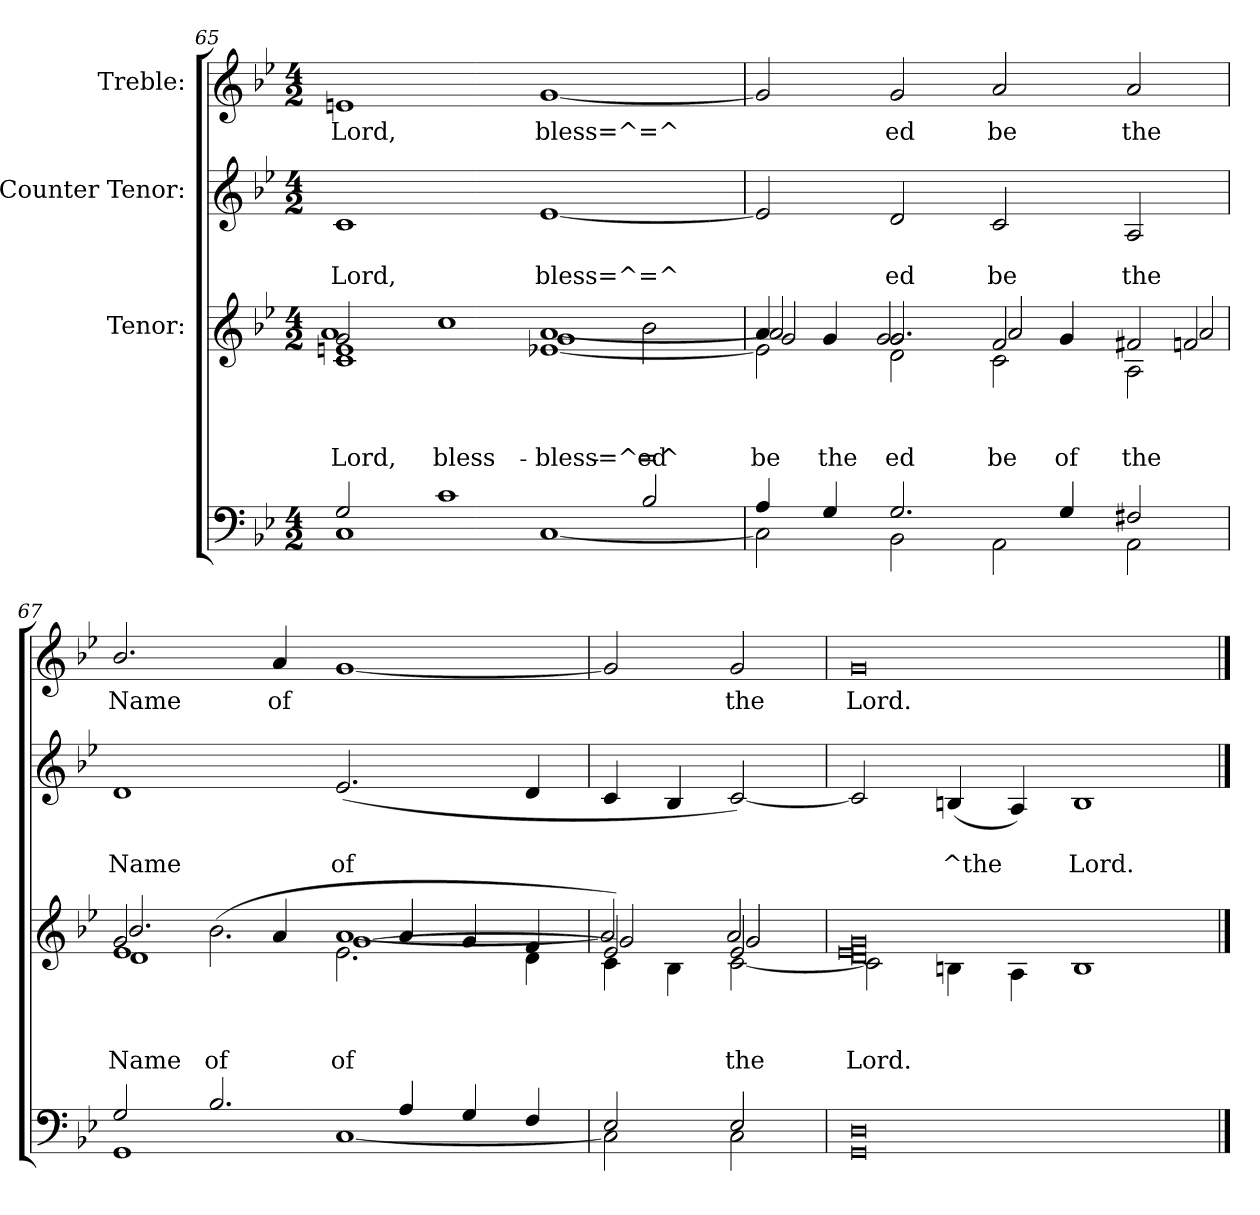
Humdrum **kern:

**kern	**kern	**text	**text	**text	**kern	**text	**text	**kern	**text
*part4	*part3	*part3	*part3	*part3	*part2	*part2	*part2	*part1	*part1
*staff4	*staff3	*staff3	*staff3	*staff3	*staff2	*staff2	*staff2	*staff1	*staff1
*	*I"Tenor:	*	*	*	*I"Counter  Tenor:	*	*	*I"Treble:	*
!!LO:LB:g=z
*clefF4	*clefG2	*	*	*	*clefG2	*	*	*clefG2	*
*k[b-e-]	*k[b-e-]	*	*	*	*k[b-e-]	*	*	*k[b-e-]	*
*B-:	*B-:	*	*	*	*B-:	*	*	*B-:	*
*M4/2	*M4/2	*	*	*	*M4/2	*	*	*M4/2	*
=65	=65	=65	=65	=65	=65	=65	=65	=65	=65
*^	*	*	*	*	*	*	*	*	*
!	!	!	!	!	!LO:LY:b	!	!	!	!	!
*	*	*^	*	*	*	*	*	*	*	*
!	!	!	!	!	!	!LO:LY:b	!	!	!LO:LY:b	!	!LO:LY:b
*	*	*^	*^	*	*	*	*	*	*	*	*
2G/	1C	2g/	1a	1en	1c	.	.	Lord,	1c	.	Lord,	1en	Lord,
!	!	!	!	!	!	!	!	!LO:LY:b	!	!	!	!	!
1c	.	1cc	.	.	.	.	.	bless-	.	.	.	.	.
!	!	!	!	!	!	!	!	!LO:LY:b	!	!	!LO:LY:b	!	!LO:LY:b
.	[>1C	.	[<1a	1g	[>1e-X	.	.	bless=^=^	[<1e-	.	bless=^=^	[<1g	bless=^=^
!	!	!	!	!	!	!	!	!LO:LY:b	!	!	!	!	!
2B-/	.	2b-\	.	.	.	.	.	-ed	.	.	.	.	.
=66	=66	=66	=66	=66	=66	=66	=66	=66	=66	=66	=66	=66	=66
!	!	!	!	!	!	!	!	!LO:LY:b	!	!	!	!	!
4A/	2C\]	4a/	2a/]	2g/	2e-\]	.	.	be	2e-/]	.	.	2g/]	.
!	!	!	!	!	!	!	!	!LO:LY:b	!	!	!	!	!
4G/	.	4g/	.	.	.	.	.	the	.	.	.	.	.
!	!	!	!	!	!	!	!	!LO:LY:b	!	!	!	!	!
!	!	!	!	!	!	!	!	!LO:LY:b	!	!	!LO:LY:b	!	!LO:LY:b
2.G/	2BB-\	2.g/	2g/	2g/	2d\	.	.	ed	2d/	.	ed	2g/	ed
!	!	!	!	!	!	!	!	!LO:LY:b	!	!	!LO:LY:b	!	!LO:LY:b
.	2AA\	.	2f/	2a/	2c\	.	.	be	2c/	.	be	2a/	be
!	!	!	!	!	!	!	!	!LO:LY:b	!	!	!	!	!
4G/	.	4g/	.	.	.	.	.	of	.	.	.	.	.
!	!	!	!	!	!	!	!	!LO:LY:b	!	!	!	!	!
!	!	!	!	!	!	!	!	!LO:LY:b	!	!	!LO:LY:b	!	!LO:LY:b
2F#X/	2AA\	2f#X/	2fn/	2a/	2A\	.	.	the	2A/	.	the	2a/	the
=67	=67	=67	=67	=67	=67	=67	=67	=67	=67	=67	=67	=67	=67
*	*	*	*	*	*	*	*	*	*	*	*	*MM242	*
!	!	!	!	!	!	!	!	!LO:LY:b	!	!	!	!	!
!	!	!	!	!	!	!	!	!LO:LY:b	!	!	!LO:LY:b	!	!LO:LY:b
2G/	1GG	2g/	1e-	2.b-/	1d	.	.	Name	1d	.	Name	2.b-/	Name
!	!	!	!	!	!	!	!	!LO:LY:b	!	!	!	!	!
2.B-/	.	(>2.b-\	.	.	.	.	.	of	.	.	.	.	.
!	!	!	!	!	!	!	!	!	!	!	!	!	!LO:LY:b
.	.	.	.	4a/	.	.	.	.	.	.	.	4a/	of
!	!	!	!	!	!	!	!	!LO:LY:b	!	!	!LO:LY:b	!	!
.	[>1C	.	[<1a	[<1g	2.e-\	.	.	of	(<2.e-/	.	of	[<1g	.
4A/	.	4a/	.	.	.	.	.	.	.	.	.	.	.
4G/	.	4g/	.	.	.	.	.	.	.	.	.	.	.
4F/	.	4f/	.	.	4d\	.	.	.	4d/	.	.	.	.
=68	=68	=68	=68	=68	=68	=68	=68	=68	=68	=68	=68	=68	=68
*	*	*	*	*	*	*	*	*	*	*	*	*MM226	*
2E-/	2C\]	2e-/)	2a/]	2g/]	4c\	.	.	.	4c/	.	.	2g/]	.
.	.	.	.	.	4B-\	.	.	.	4B-/	.	.	.	.
!	!	!	!	!	!	!	!	!LO:LY:b	!	!	!	!	!
!	!	!	!	!	!	!	!	!LO:LY:b	!	!	!	!	!LO:LY:b
2E-/	2C\	2e-/	2a/	2g/	[>2c\	.	.	the	[<2c/)	.	.	2g/	the
!!LO:LB:g=z
=69	=69	=69	=69	=69	=69	=69	=69	=69	=69	=69	=69	=69	=69
*	*	*	*	*	*	*	*	*	*	*	*	*MM218	*
!	!	!	!	!	!	!	!	!LO:LY:b	!	!	!	!	!
!	!	!	!	!	!	!	!	!LO:LY:b	!	!	!	!	!LO:LY:b
0D	0GG	0d	0e-	0g	2c\]	.	.	Lord.	2c/]	.	.	0g	Lord.
!	!	!	!	!	!	!	!	!	!	!	!LO:LY:b	!	!
.	.	.	.	.	4Bn\	.	.	.	(<4Bn/	.	^the	.	.
.	.	.	.	.	4A\	.	.	.	4A/)	.	.	.	.
!	!	!	!	!	!	!	!	!	!	!	!LO:LY:b	!	!
.	.	.	.	.	1B	.	.	.	1B	.	Lord.	.	.
*v	*v	*	*	*	*	*	*	*	*	*	*	*	*
*	*v	*v	*v	*v	*	*	*	*	*	*	*	*
==	==	==	==	==	==	==	==	==	==
*-	*-	*-	*-	*-	*-	*-	*-	*-	*-
